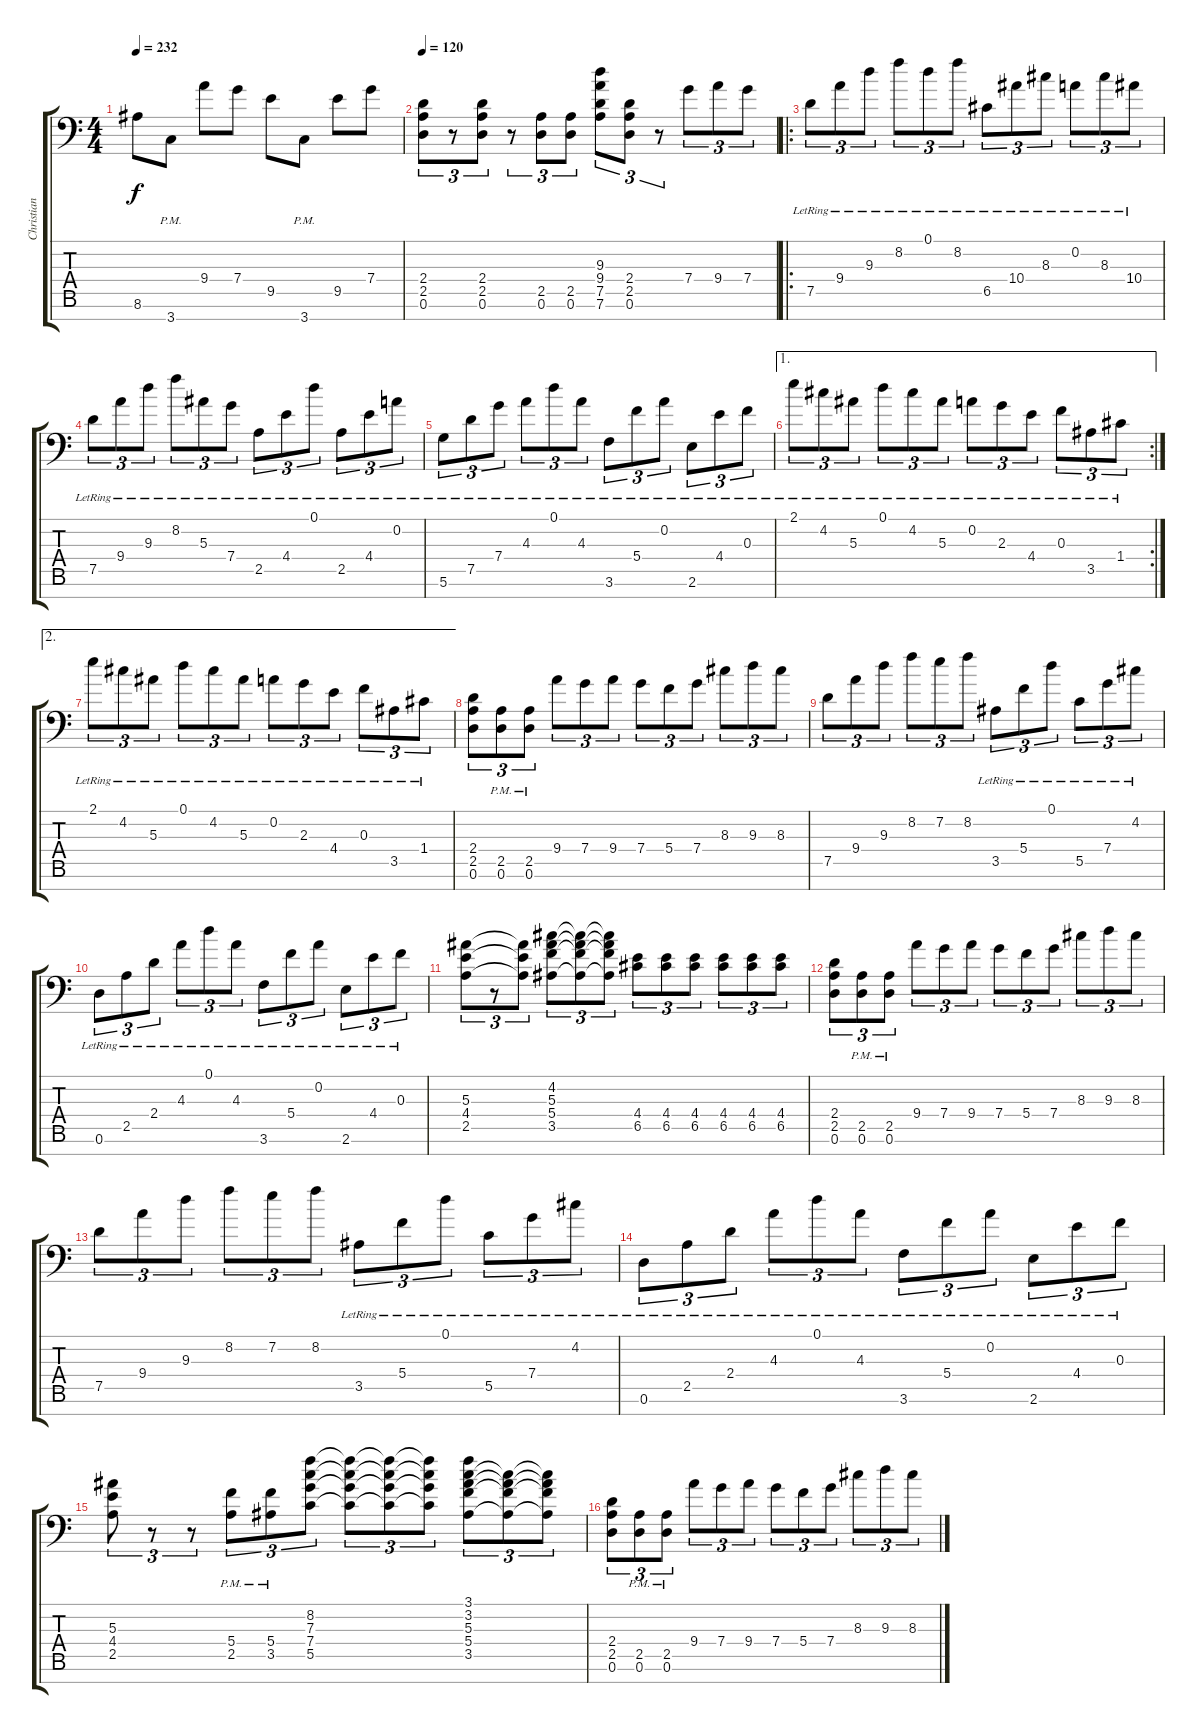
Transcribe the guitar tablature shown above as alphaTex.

\track ("Christian Muenzner" "Christian ") {instrument distortionguitar}
\staff {score tabs}
\tuning (D4 A3 F3 C3 G2 D2 A1) {hide}
\ts (4 4)
\tempo 232
\clef f4
\ks c
8.6.8{dy f} 3.7{pm}.8 9.4.8 7.4.8 9.5.8 3.7{pm}.8 9.5.8 7.4.8 |
\tempo 120
(2.4 2.5 0.6).8{tu (3 2)} r.8{tu (3 2)} (2.4 2.5 0.6).8{tu (3 2)} r.8{tu (3 2)} (2.5 0.6).8{tu (3 2)} (2.5 0.6).8{tu (3 2)} (9.3 9.4 7.5 7.6).8{tu (3 2)} (2.4 2.5 0.6).8{tu (3 2)} r.8{tu (3 2)} 7.4.8{tu (3 2)} 9.4.8{tu (3 2)} 7.4.8{tu (3 2)} |
\ro
7.5{lr}.8{tu (3 2) instrument electricguitarclean} 9.4{lr}.8{tu (3 2)} 9.3{lr}.8{tu (3 2)} 8.2{lr}.8{tu (3 2)} 0.1{lr}.8{tu (3 2)} 8.2{lr}.8{tu (3 2)} 6.5{lr}.8{tu (3 2)} 10.4{lr}.8{tu (3 2)} 8.3{lr}.8{tu (3 2)} 0.2{lr}.8{tu (3 2)} 8.3{lr}.8{tu (3 2)} 10.4{lr}.8{tu (3 2)} |
7.5{lr}.8{tu (3 2)} 9.4{lr}.8{tu (3 2)} 9.3{lr}.8{tu (3 2)} 8.2{lr}.8{tu (3 2)} 5.3{lr}.8{tu (3 2)} 7.4{lr}.8{tu (3 2)} 2.5{lr}.8{tu (3 2)} 4.4{lr}.8{tu (3 2)} 0.1{lr}.8{tu (3 2)} 2.5{lr}.8{tu (3 2)} 4.4{lr}.8{tu (3 2)} 0.2{lr}.8{tu (3 2)} |
5.6{lr}.8{tu (3 2)} 7.5{lr}.8{tu (3 2)} 7.4{lr}.8{tu (3 2)} 4.3{lr}.8{tu (3 2)} 0.1{lr}.8{tu (3 2)} 4.3{lr}.8{tu (3 2)} 3.6{lr}.8{tu (3 2)} 5.4{lr}.8{tu (3 2)} 0.2{lr}.8{tu (3 2)} 2.6{lr}.8{tu (3 2)} 4.4{lr}.8{tu (3 2)} 0.3{lr}.8{tu (3 2)} |
\ae 1
\rc 2
2.1{lr}.8{tu (3 2)} 4.2{lr}.8{tu (3 2)} 5.3{lr}.8{tu (3 2)} 0.1{lr}.8{tu (3 2)} 4.2{lr}.8{tu (3 2)} 5.3{lr}.8{tu (3 2)} 0.2{lr}.8{tu (3 2)} 2.3{lr}.8{tu (3 2)} 4.4{lr}.8{tu (3 2)} 0.3{lr}.8{tu (3 2)} 3.5{lr}.8{tu (3 2)} 1.4{lr}.8{tu (3 2)} |
\ae 2
2.1{lr}.8{tu (3 2)} 4.2{lr}.8{tu (3 2)} 5.3{lr}.8{tu (3 2)} 0.1{lr}.8{tu (3 2)} 4.2{lr}.8{tu (3 2)} 5.3{lr}.8{tu (3 2)} 0.2{lr}.8{tu (3 2)} 2.3{lr}.8{tu (3 2)} 4.4{lr}.8{tu (3 2)} 0.3{lr}.8{tu (3 2)} 3.5{lr}.8{tu (3 2)} 1.4{lr}.8{tu (3 2)} |
(2.4 2.5 0.6).8{tu (3 2) instrument distortionguitar} (2.5{pm} 0.6).8{tu (3 2)} (2.5{pm} 0.6).8{tu (3 2)} 9.4.8{tu (3 2)} 7.4.8{tu (3 2)} 9.4.8{tu (3 2)} 7.4.8{tu (3 2)} 5.4.8{tu (3 2)} 7.4.8{tu (3 2)} 8.3.8{tu (3 2)} 9.3.8{tu (3 2)} 8.3.8{tu (3 2)} |
7.5.8{tu (3 2)} 9.4.8{tu (3 2)} 9.3.8{tu (3 2)} 8.2.8{tu (3 2)} 7.2.8{tu (3 2)} 8.2.8{tu (3 2)} 3.5{lr}.8{tu (3 2)} 5.4{lr}.8{tu (3 2)} 0.1{lr}.8{tu (3 2)} 5.5{lr}.8{tu (3 2)} 7.4{lr}.8{tu (3 2)} 4.2{lr}.8{tu (3 2)} |
0.6{lr}.8{tu (3 2)} 2.5{lr}.8{tu (3 2)} 2.4{lr}.8{tu (3 2)} 4.3{lr}.8{tu (3 2)} 0.1{lr}.8{tu (3 2)} 4.3{lr}.8{tu (3 2)} 3.6{lr}.8{tu (3 2)} 5.4{lr}.8{tu (3 2)} 0.2{lr}.8{tu (3 2)} 2.6{lr}.8{tu (3 2)} 4.4{lr}.8{tu (3 2)} 0.3{lr}.8{tu (3 2)} |
(5.3 4.4 2.5).8{tu (3 2)} r.8{tu (3 2)} (5.3{t} 4.4{t} 2.5{t}).8{tu (3 2)} (4.2 5.3 5.4 3.5).8{tu (3 2)} (4.2{t} 5.3{t} 5.4{t} 3.5{t}).8{tu (3 2)} (4.2{t} 5.3{t} 5.4{t} 3.5{t}).8{tu (3 2)} (4.4 6.5).8{tu (3 2)} (4.4 6.5).8{tu (3 2)} (4.4 6.5).8{tu (3 2)} (4.4 6.5).8{tu (3 2)} (4.4 6.5).8{tu (3 2)} (4.4 6.5).8{tu (3 2)} |
(2.4 2.5 0.6).8{tu (3 2) instrument distortionguitar} (2.5{pm} 0.6).8{tu (3 2)} (2.5{pm} 0.6).8{tu (3 2)} 9.4.8{tu (3 2)} 7.4.8{tu (3 2)} 9.4.8{tu (3 2)} 7.4.8{tu (3 2)} 5.4.8{tu (3 2)} 7.4.8{tu (3 2)} 8.3.8{tu (3 2)} 9.3.8{tu (3 2)} 8.3.8{tu (3 2)} |
7.5.8{tu (3 2)} 9.4.8{tu (3 2)} 9.3.8{tu (3 2)} 8.2.8{tu (3 2)} 7.2.8{tu (3 2)} 8.2.8{tu (3 2)} 3.5{lr}.8{tu (3 2)} 5.4{lr}.8{tu (3 2)} 0.1{lr}.8{tu (3 2)} 5.5{lr}.8{tu (3 2)} 7.4{lr}.8{tu (3 2)} 4.2{lr}.8{tu (3 2)} |
0.6{lr}.8{tu (3 2)} 2.5{lr}.8{tu (3 2)} 2.4{lr}.8{tu (3 2)} 4.3{lr}.8{tu (3 2)} 0.1{lr}.8{tu (3 2)} 4.3{lr}.8{tu (3 2)} 3.6{lr}.8{tu (3 2)} 5.4{lr}.8{tu (3 2)} 0.2{lr}.8{tu (3 2)} 2.6{lr}.8{tu (3 2)} 4.4{lr}.8{tu (3 2)} 0.3{lr}.8{tu (3 2)} |
(5.3 4.4 2.5).8{tu (3 2)} r.8{tu (3 2)} r.8{tu (3 2)} (5.4{pm} 2.5{pm}).8{tu (3 2)} (5.4{pm} 3.5{pm}).8{tu (3 2)} (8.2 7.3 7.4 5.5).8{tu (3 2)} (8.2{t} 7.3{t} 7.4{t} 5.5{t}).8{tu (3 2)} (8.2{t} 7.3{t} 7.4{t} 5.5{t}).8{tu (3 2)} (8.2{t} 7.3{t} 7.4{t} 5.5{t}).8{tu (3 2)} (3.1 3.2 5.3 5.4 3.5).8{tu (3 2)} (3.2{t} 5.3{t} 5.4{t} 3.5{t}).8{tu (3 2)} (3.2{t} 5.3{t} 5.4{t} 3.5{t}).8{tu (3 2)} |
(2.4 2.5 0.6).8{tu (3 2) instrument distortionguitar} (2.5{pm} 0.6).8{tu (3 2)} (2.5{pm} 0.6).8{tu (3 2)} 9.4.8{tu (3 2)} 7.4.8{tu (3 2)} 9.4.8{tu (3 2)} 7.4.8{tu (3 2)} 5.4.8{tu (3 2)} 7.4.8{tu (3 2)} 8.3.8{tu (3 2)} 9.3.8{tu (3 2)} 8.3.8{tu (3 2)}
